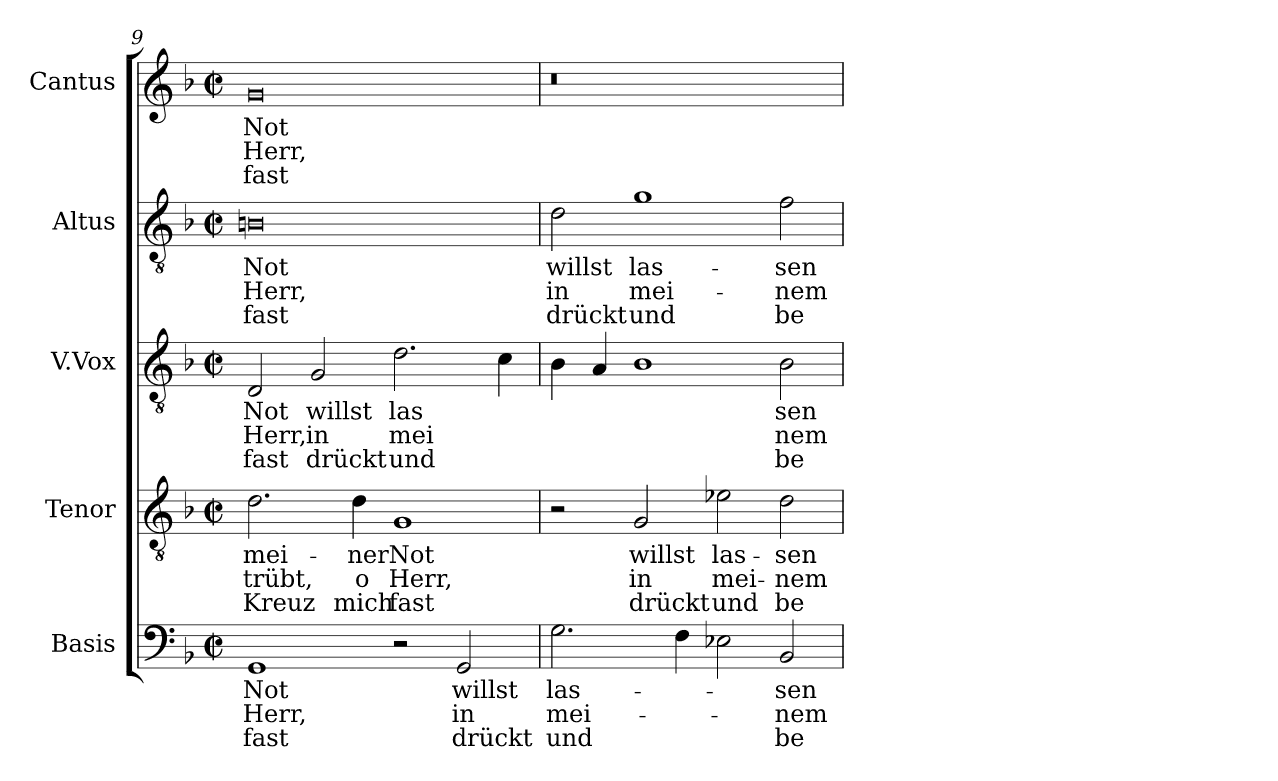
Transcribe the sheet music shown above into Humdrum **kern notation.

**kern	**text	**text	**text	**kern	**text	**text	**text	**kern	**text	**text	**text	**kern	**text	**text	**text	**kern	**text	**text	**text
*part5	*part5	*part5	*part5	*part4	*part4	*part4	*part4	*part3	*part3	*part3	*part3	*part2	*part2	*part2	*part2	*part1	*part1	*part1	*part1
*staff5	*staff5	*staff5	*staff5	*staff4	*staff4	*staff4	*staff4	*staff3	*staff3	*staff3	*staff3	*staff2	*staff2	*staff2	*staff2	*staff1	*staff1	*staff1	*staff1
*I"Basis	*	*	*	*I"Tenor	*	*	*	*I"V.Vox	*	*	*	*I"Altus	*	*	*	*I"Cantus	*	*	*
*I'B	*	*	*	*I'T	*	*	*	*	*	*	*	*I'A	*	*	*	*I'C	*	*	*
*clefF4	*	*	*	*clefGv2	*	*	*	*clefGv2	*	*	*	*clefGv2	*	*	*	*clefG2	*	*	*
*k[b-]	*	*	*	*k[b-]	*	*	*	*k[b-]	*	*	*	*k[b-]	*	*	*	*k[b-]	*	*	*
*F:	*	*	*	*F:	*	*	*	*F:	*	*	*	*F:	*	*	*	*F:	*	*	*
*M2/2	*	*	*	*M2/2	*	*	*	*M2/2	*	*	*	*M2/2	*	*	*	*M2/2	*	*	*
*met(c|)	*	*	*	*met(c|)	*	*	*	*met(c|)	*	*	*	*met(c|)	*	*	*	*met(c|)	*	*	*
=9	=9	=9	=9	=9	=9	=9	=9	=9	=9	=9	=9	=9	=9	=9	=9	=9	=9	=9	=9
!	!LO:LY:b:cj	!LO:LY:b:cj	!LO:LY:b:cj	!	!LO:LY:b:cj	!LO:LY:b:cj	!LO:LY:b:cj	!	!LO:LY:b:cj	!LO:LY:b:cj	!LO:LY:b:cj	!	!LO:LY:b:cj	!LO:LY:b:cj	!LO:LY:b:cj	!	!LO:LY:b:cj	!LO:LY:b:cj	!LO:LY:b:cj
1GG	Not	Herr,	fast	2.d\	mei-	-trübt,	Kreuz	2D/	Not	Herr,	fast	0Bn	Not	Herr,	fast	0g	Not	Herr,	fast
!	!	!	!	!	!	!	!	!	!LO:LY:b:cj	!LO:LY:b:cj	!LO:LY:b:cj	!	!	!	!	!	!	!	!
.	.	.	.	.	.	.	.	2G/	willst	in	drückt	.	.	.	.	.	.	.	.
!	!	!	!	!	!LO:LY:b:cj	!LO:LY:b:cj	!LO:LY:b:cj	!	!	!	!	!	!	!	!	!	!	!	!
.	.	.	.	4d\	ner	o	mich	.	.	.	.	.	.	.	.	.	.	.	.
!	!	!	!	!	!LO:LY:b:cj	!LO:LY:b:cj	!LO:LY:b:cj	!	!LO:LY:b:cj	!LO:LY:b:cj	!LO:LY:b:cj	!	!	!	!	!	!	!	!
2r	.	.	.	1G	Not	Herr,	fast	2.d\	las-	-mei-	-und	.	.	.	.	.	.	.	.
!	!LO:LY:b:cj	!LO:LY:b:cj	!LO:LY:b:cj	!	!	!	!	!	!	!	!	!	!	!	!	!	!	!	!
2GG/	willst	in	drückt	.	.	.	.	.	.	.	.	.	.	.	.	.	.	.	.
!	!	!	!	!	!	!	!	!	!LO:LY:b:cj	!LO:LY:b:cj	!LO:LY:b:cj	!	!	!	!	!	!	!	!
.	.	.	.	.	.	.	.	4c\	-	--	-	.	.	.	.	.	.	.	.
=10	=10	=10	=10	=10	=10	=10	=10	=10	=10	=10	=10	=10	=10	=10	=10	=10	=10	=10	=10
!	!LO:LY:b:cj	!LO:LY:b:cj	!LO:LY:b:cj	!	!	!	!	!	!LO:LY:b:cj	!LO:LY:b:cj	!LO:LY:b:cj	!	!LO:LY:b:cj	!LO:LY:b:cj	!LO:LY:b:cj	!	!	!	!
2.G\	las-	-mei-	-und	2r	.	.	.	4B-\	.	.	.	2d\	willst	in	drückt	0r	.	.	.
!	!	!	!	!	!	!	!	!	!LO:LY:b:cj	!LO:LY:b:cj	!LO:LY:b:cj	!	!	!	!	!	!	!	!
.	.	.	.	.	.	.	.	4A/	.	.	.	.	.	.	.	.	.	.	.
!	!	!	!	!	!LO:LY:b:cj	!LO:LY:b:cj	!LO:LY:b:cj	!	!LO:LY:b:cj	!LO:LY:b:cj	!LO:LY:b:cj	!	!LO:LY:b:cj	!LO:LY:b:cj	!LO:LY:b:cj	!	!	!	!
.	.	.	.	2G/	willst	in	drückt	1B-	.	.	.	1g	las-	-mei-	-und	.	.	.	.
!	!LO:LY:b:cj	!LO:LY:b:cj	!LO:LY:b:cj	!	!	!	!	!	!	!	!	!	!	!	!	!	!	!	!
4F\	.	.	.	.	.	.	.	.	.	.	.	.	.	.	.	.	.	.	.
!	!LO:LY:b:cj	!LO:LY:b:cj	!LO:LY:b:cj	!	!LO:LY:b:cj	!LO:LY:b:cj	!LO:LY:b:cj	!	!	!	!	!	!	!	!	!	!	!	!
2E-X\	.	.	.	2e-X\	las-	-mei-	-und	.	.	.	.	.	.	.	.	.	.	.	.
!	!LO:LY:b:cj	!LO:LY:b:cj	!LO:LY:b:cj	!	!LO:LY:b:cj	!LO:LY:b:cj	!LO:LY:b:cj	!	!LO:LY:b:cj	!LO:LY:b:cj	!LO:LY:b:cj	!	!LO:LY:b:cj	!LO:LY:b:cj	!LO:LY:b:cj	!	!	!	!
2BB-/	sen	nem	be-	2d\	sen	nem	be-	2B-\	sen	nem	be-	2f\	sen	nem	be-	.	.	.	.
=	=	=	=	=	=	=	=	=	=	=	=	=	=	=	=	=	=	=	=
*-	*-	*-	*-	*-	*-	*-	*-	*-	*-	*-	*-	*-	*-	*-	*-	*-	*-	*-	*-
